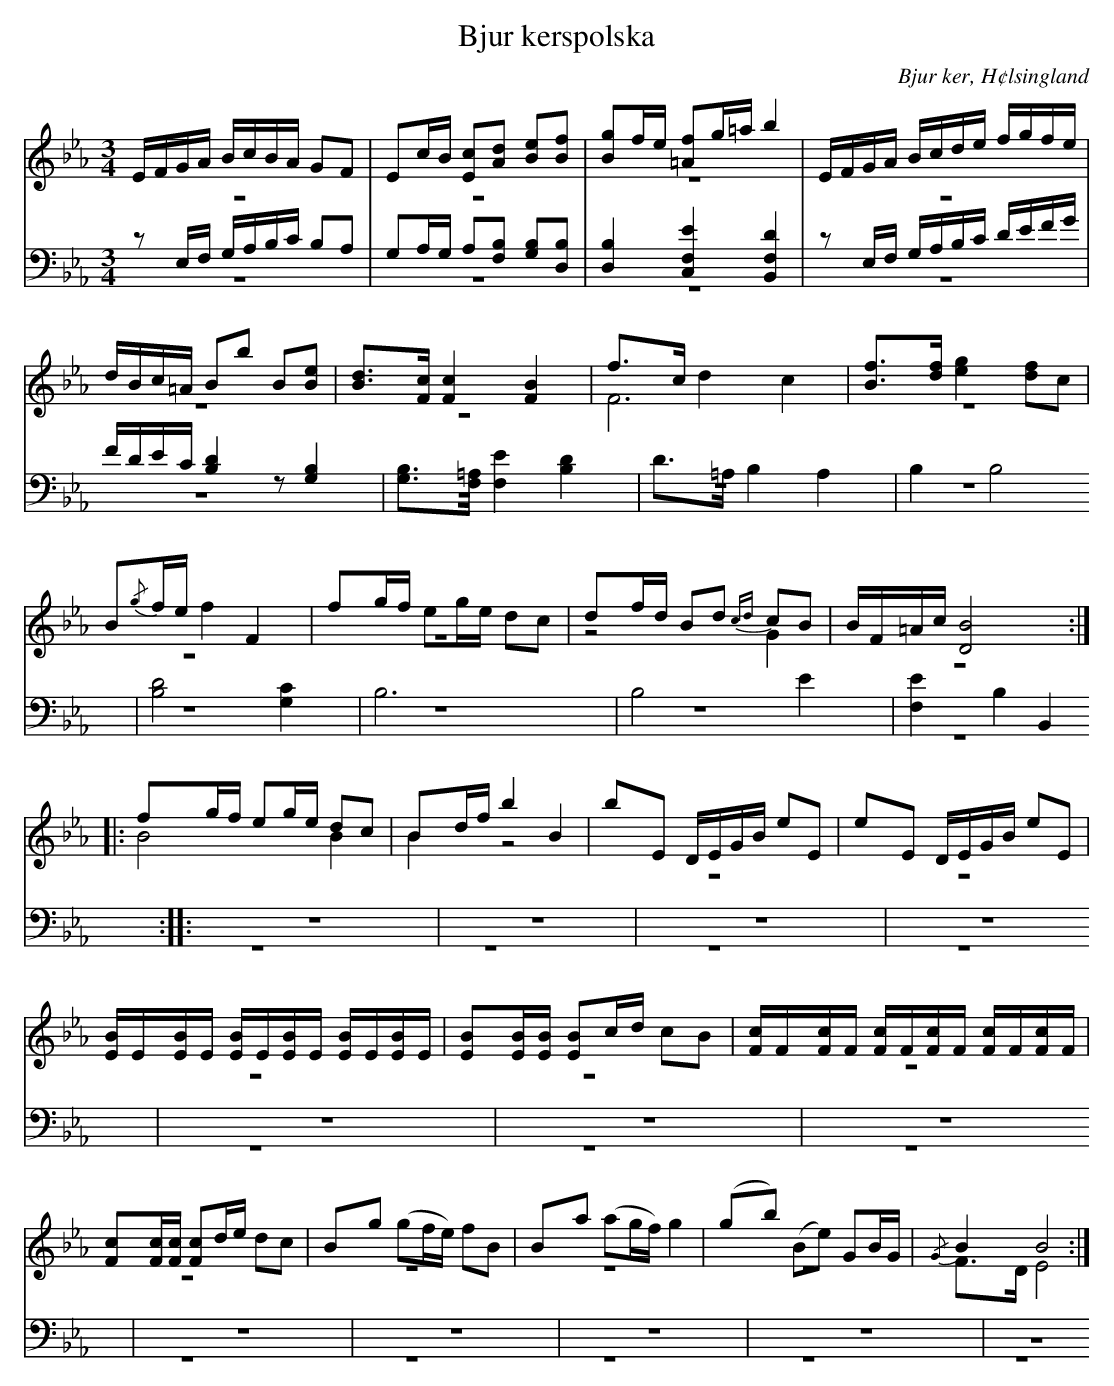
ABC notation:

X:1
T: Bjur kerspolska
O: Bjur ker, H¢lsingland
M: 3/4
L: 1/8
K: Eb
V:1
V:2 merge
V:3
V:4 merge
V:1
E/F/G/A/ B/c/B/A/ GF|Ec/B/ [Ec][Ad] [Be][Bf]|[Bg]f/e/ [=Af]g/=a/ b2|E/F/G/A/ B/c/d/e/ f/g/f/e/|
d/B/c/=A/ Bb B[Be]|[Bd]>[Fc] [F2c2] [F2B2]|f>c d2 c2|[Bf]>[df] [e2g2] [df]c|
B{/g}f/e/ f2 F2|fg/f/ eg/e/ dc|df/d/ Bd {cd}cB|B/F/=A/c/ [D4B4]:|
|:fg/f/ eg/e/ dc|Bd/f/ b2 B2|bE D/E/G/B/ eE|eE D/E/G/B/ eE|
[E/B/]E/[E/B/]E/ [E/B/]E/[E/B/]E/ [E/B/]E/[E/B/]E/|[EB][E/B/][E/B/] [EB]c/d/ cB|[F/c/]F/[F/c/]F/ [F/c/]F/[F/c/]F/ [F/c/]F/[F/c/]F/|[Fc][F/c/][F/c/] [Fc]d/e/ dc|Bg (gf/e/) fB|Ba (ag/f/) g2|(gb) (Be) GB/G/|{/G}B2 B4:|
V:2
z6|z6|z6|z6|
z6|z6|F6|z6|
z6|z6|z4 G2|z6:|
|:B4 B2|B2 z4|z6|z6|
z6|z6|z6|z6|
z6|z6|z6|F>D E4:|
V:3 clef=bass
zE,/F,/ G,/A,/B,/C/ B,A,|G,A,/G,/ A,[F,B,] [G,B,][D,B,]|[D,2B,2] [C,2F,2E2] [B,,2F,2D2]|zE,/F,/ G,/A,/B,/C/ D/E/F/G/|
F/D/E/C/ [B,2D2]z[G,2B,2]|[G,B,]>[F,=A,] [F,2E2] [B,2D2]|D>=A, B,2 A,2|B,2 B,4|
[B,4D4] [G,2C2]|B,6|B,4 E2|[F,2E2] B,2 B,,2:|
|:z6|z6|z6|z6|
z6|z6|z6|z6|
z6|z6|z6|z6:|
V:4  clef=bass
z6|z6|z6|z6|
z6|z6|z6|z6|
z6|z6|z6|z6:|
|:z6|z6|z6|z6|
z6|z6|z6|z6|
z6|z6|z6|z6:|
